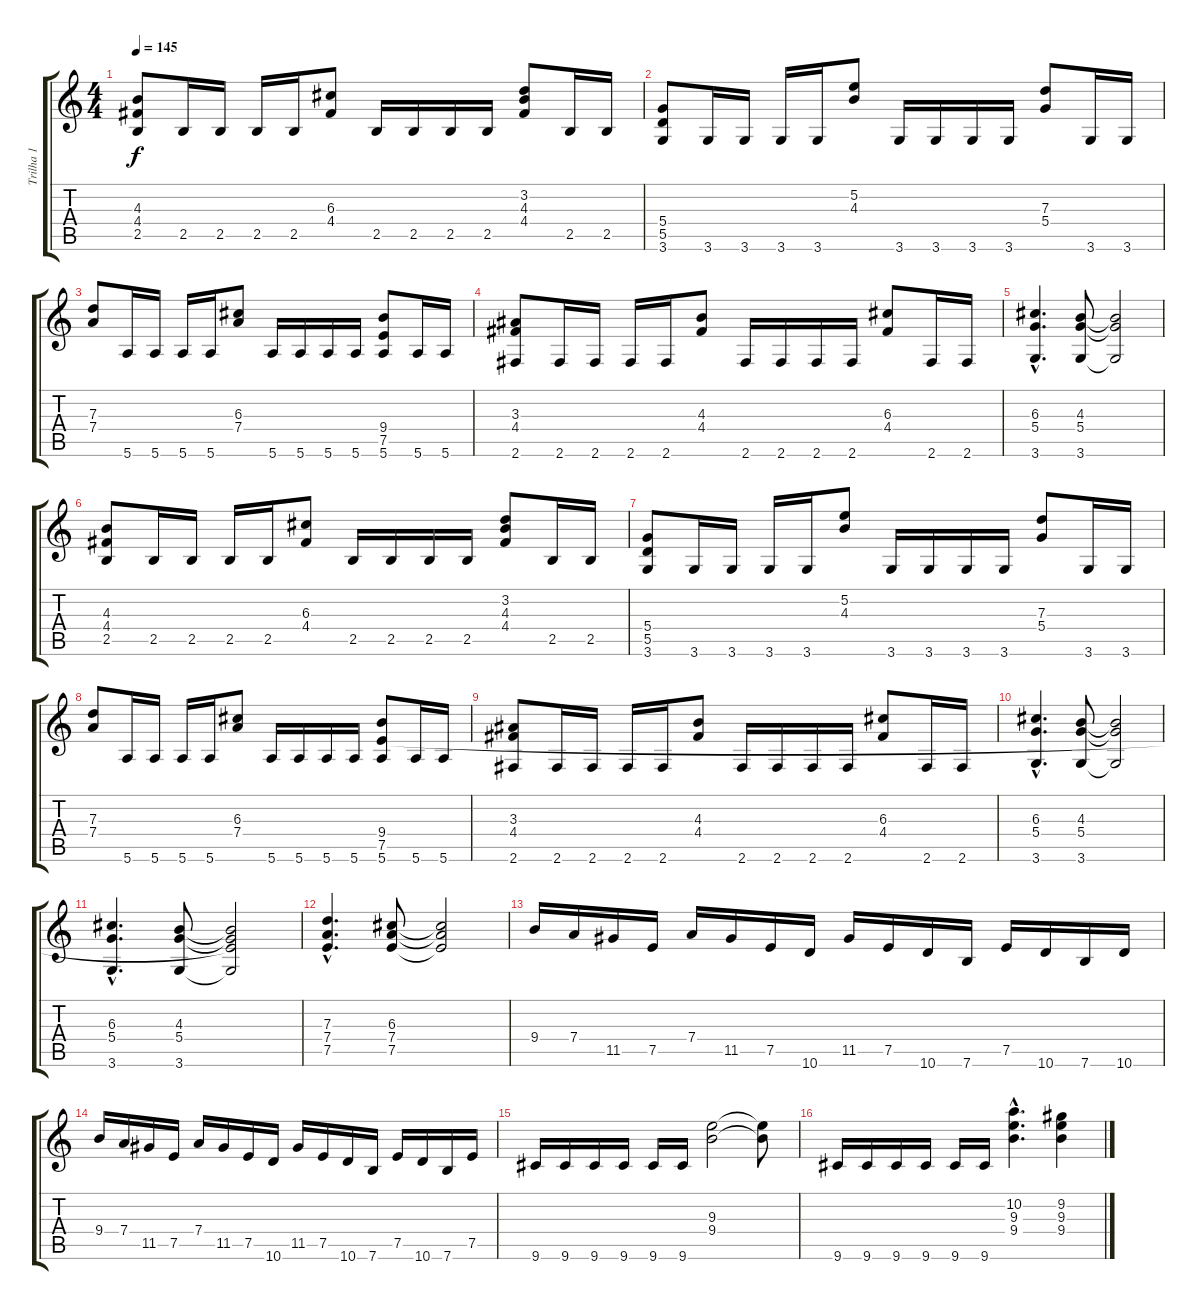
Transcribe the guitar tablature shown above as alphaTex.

\track ("Trilha 1" "Trilha 1") {instrument overdrivenguitar}
\staff {score tabs}
\tuning (E4 B3 G3 D3 A2 E2) {hide}
\ts (4 4)
\tempo 145
\clef g2
\ks c
(4.3 4.4 2.5).8{dy f instrument overdrivenguitar} 2.5.16 2.5.16 2.5.16 2.5.16 (6.3 4.4).8 2.5.16 2.5.16 2.5.16 2.5.16 (3.2 4.3 4.4).8 2.5.16 2.5.16 |
(5.4 5.5 3.6).8 3.6.16 3.6.16 3.6.16 3.6.16 (5.2 4.3).8 3.6.16 3.6.16 3.6.16 3.6.16 (7.3 5.4).8 3.6.16 3.6.16 |
(7.3 7.4).8 5.6.16 5.6.16 5.6.16 5.6.16 (6.3 7.4).8 5.6.16 5.6.16 5.6.16 5.6.16 (9.4 7.5 5.6).8 5.6.16 5.6.16 |
(3.3 4.4 2.6).8 2.6.16 2.6.16 2.6.16 2.6.16 (4.3 4.4).8 2.6.16 2.6.16 2.6.16 2.6.16 (6.3 4.4).8 2.6.16 2.6.16 |
(6.3{hac} 5.4{hac} 3.6{hac}).4{d} (4.3 5.4 3.6).8 (4.3{t} 5.4{t} 3.6{t}).2 |
(4.3 4.4 2.5).8 2.5.16 2.5.16 2.5.16 2.5.16 (6.3 4.4).8 2.5.16 2.5.16 2.5.16 2.5.16 (3.2 4.3 4.4).8 2.5.16 2.5.16 |
(5.4 5.5 3.6).8 3.6.16 3.6.16 3.6.16 3.6.16 (5.2 4.3).8 3.6.16 3.6.16 3.6.16 3.6.16 (7.3 5.4).8 3.6.16 3.6.16 |
(7.3 7.4).8 5.6.16 5.6.16 5.6.16 5.6.16 (6.3 7.4).8 5.6.16 5.6.16 5.6.16 5.6.16 (9.4 7.5 5.6).8 5.6.16 5.6.16 |
(3.3 4.4 2.6).8 2.6.16 2.6.16 2.6.16 2.6.16 (4.3 4.4).8 2.6.16 2.6.16 2.6.16 2.6.16 (6.3 4.4).8 2.6.16 2.6.16 |
(6.3{hac} 5.4{hac} 3.6{hac}).4{d} (4.3 5.4 3.6).8 (4.3{t} 5.4{t} 3.6{t}).2 |
(6.3{hac} 5.4{hac} 3.6{hac}).4{d} (4.3 5.4 3.6).8 (4.3{t} 5.4{t} 7.5{t} 3.6{t}).2 |
(7.3{hac} 7.4{hac} 7.5{hac}).4{d} (6.3 7.4 7.5).8 (6.3{t} 7.4{t} 7.5{t}).2 |
9.4.16 7.4.16 11.5.16 7.5.16 7.4.16 11.5.16 7.5.16 10.6.16 11.5.16 7.5.16 10.6.16 7.6.16 7.5.16 10.6.16 7.6.16 10.6.16 |
9.4.16 7.4.16 11.5.16 7.5.16 7.4.16 11.5.16 7.5.16 10.6.16 11.5.16 7.5.16 10.6.16 7.6.16 7.5.16 10.6.16 7.6.16 7.5.16 |
9.6.16 9.6.16 9.6.16 9.6.16 9.6.16 9.6.16 (9.3 9.4).2 (9.3{t} 9.4{t}).8 |
9.6.16 9.6.16 9.6.16 9.6.16 9.6.16 9.6.16 (10.2{hac} 9.3{hac} 9.4{hac}).4{d} (9.2 9.3 9.4).4
